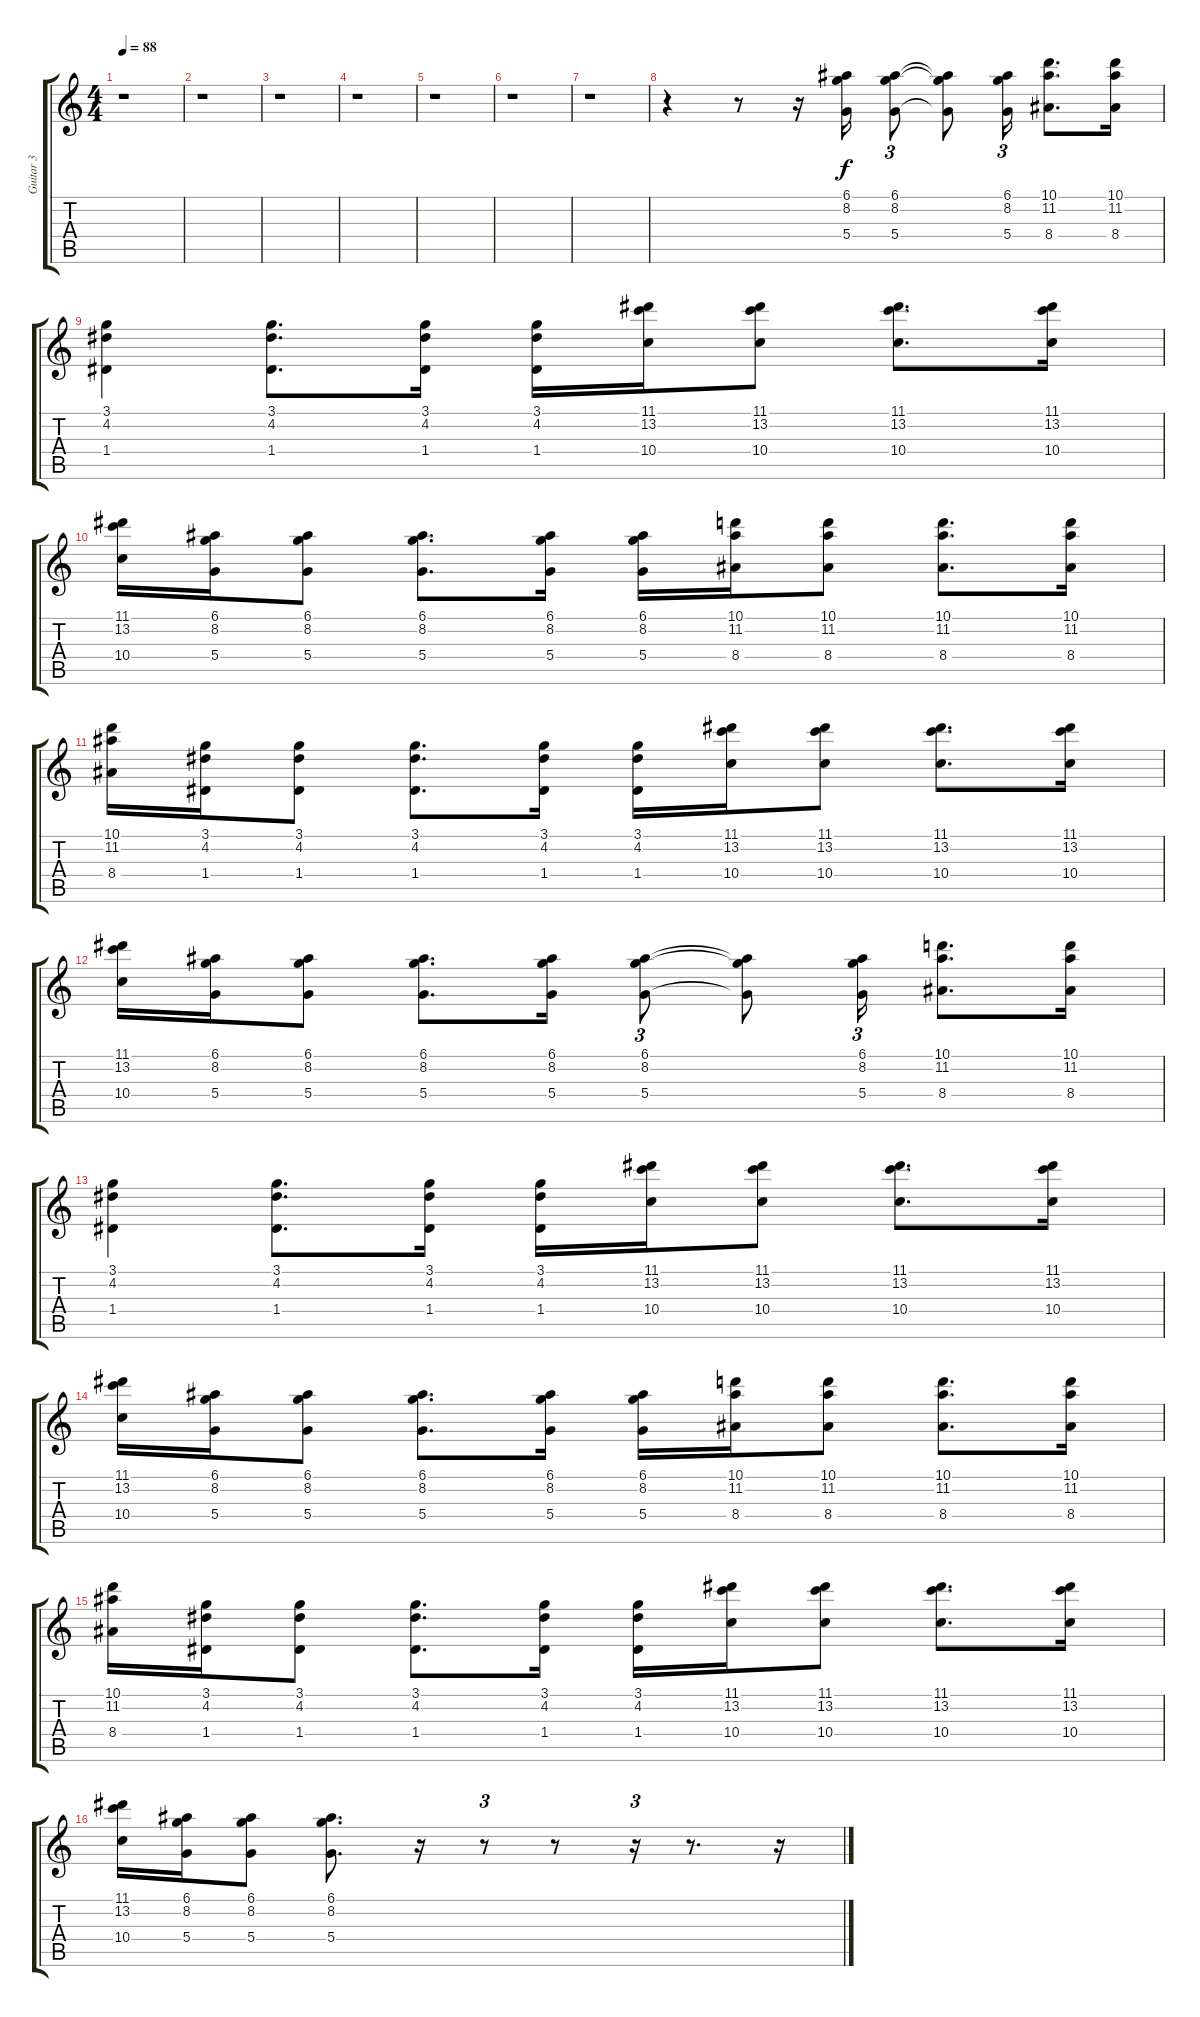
\track ("Guitar 3" "Guitar 3") {instrument overdrivenguitar}
\staff {score tabs}
\tuning (E4 B3 G3 D3 A2 E2) {hide}
\ts (4 4)
\tempo 88
\clef g2
\ks c
r.1{dy f} |
r.1 |
r.1 |
r.1 |
r.1 |
r.1 |
r.1 |
r.4 r.8 r.16 (6.1 8.2 5.4).16 (6.1 8.2 5.4).8{tu (3 2)} (6.1{t} 8.2{t} 5.4{t}).8 (6.1 8.2 5.4).16{tu (3 2)} (10.1 11.2 8.4).8{d} (10.1 11.2 8.4).16 |
(3.1 4.2 1.4).4 (3.1 4.2 1.4).8{d} (3.1 4.2 1.4).16 (3.1 4.2 1.4).16 (11.1 13.2 10.4).16 (11.1 13.2 10.4).8 (11.1 13.2 10.4).8{d} (11.1 13.2 10.4).16 |
(11.1 13.2 10.4).16 (6.1 8.2 5.4).16 (6.1 8.2 5.4).8 (6.1 8.2 5.4).8{d} (6.1 8.2 5.4).16 (6.1 8.2 5.4).16 (10.1 11.2 8.4).16 (10.1 11.2 8.4).8 (10.1 11.2 8.4).8{d} (10.1 11.2 8.4).16 |
(10.1 11.2 8.4).16 (3.1 4.2 1.4).16 (3.1 4.2 1.4).8 (3.1 4.2 1.4).8{d} (3.1 4.2 1.4).16 (3.1 4.2 1.4).16 (11.1 13.2 10.4).16 (11.1 13.2 10.4).8 (11.1 13.2 10.4).8{d} (11.1 13.2 10.4).16 |
(11.1 13.2 10.4).16 (6.1 8.2 5.4).16 (6.1 8.2 5.4).8 (6.1 8.2 5.4).8{d} (6.1 8.2 5.4).16 (6.1 8.2 5.4).8{tu (3 2)} (6.1{t} 8.2{t} 5.4{t}).8 (6.1 8.2 5.4).16{tu (3 2)} (10.1 11.2 8.4).8{d} (10.1 11.2 8.4).16 |
(3.1 4.2 1.4).4 (3.1 4.2 1.4).8{d} (3.1 4.2 1.4).16 (3.1 4.2 1.4).16 (11.1 13.2 10.4).16 (11.1 13.2 10.4).8 (11.1 13.2 10.4).8{d} (11.1 13.2 10.4).16 |
(11.1 13.2 10.4).16 (6.1 8.2 5.4).16 (6.1 8.2 5.4).8 (6.1 8.2 5.4).8{d} (6.1 8.2 5.4).16 (6.1 8.2 5.4).16 (10.1 11.2 8.4).16 (10.1 11.2 8.4).8 (10.1 11.2 8.4).8{d} (10.1 11.2 8.4).16 |
(10.1 11.2 8.4).16 (3.1 4.2 1.4).16 (3.1 4.2 1.4).8 (3.1 4.2 1.4).8{d} (3.1 4.2 1.4).16 (3.1 4.2 1.4).16 (11.1 13.2 10.4).16 (11.1 13.2 10.4).8 (11.1 13.2 10.4).8{d} (11.1 13.2 10.4).16 |
(11.1 13.2 10.4).16 (6.1 8.2 5.4).16 (6.1 8.2 5.4).8 (6.1 8.2 5.4).8{d} r.16 r.8{tu (3 2)} r.8 r.16{tu (3 2)} r.8{d} r.16
